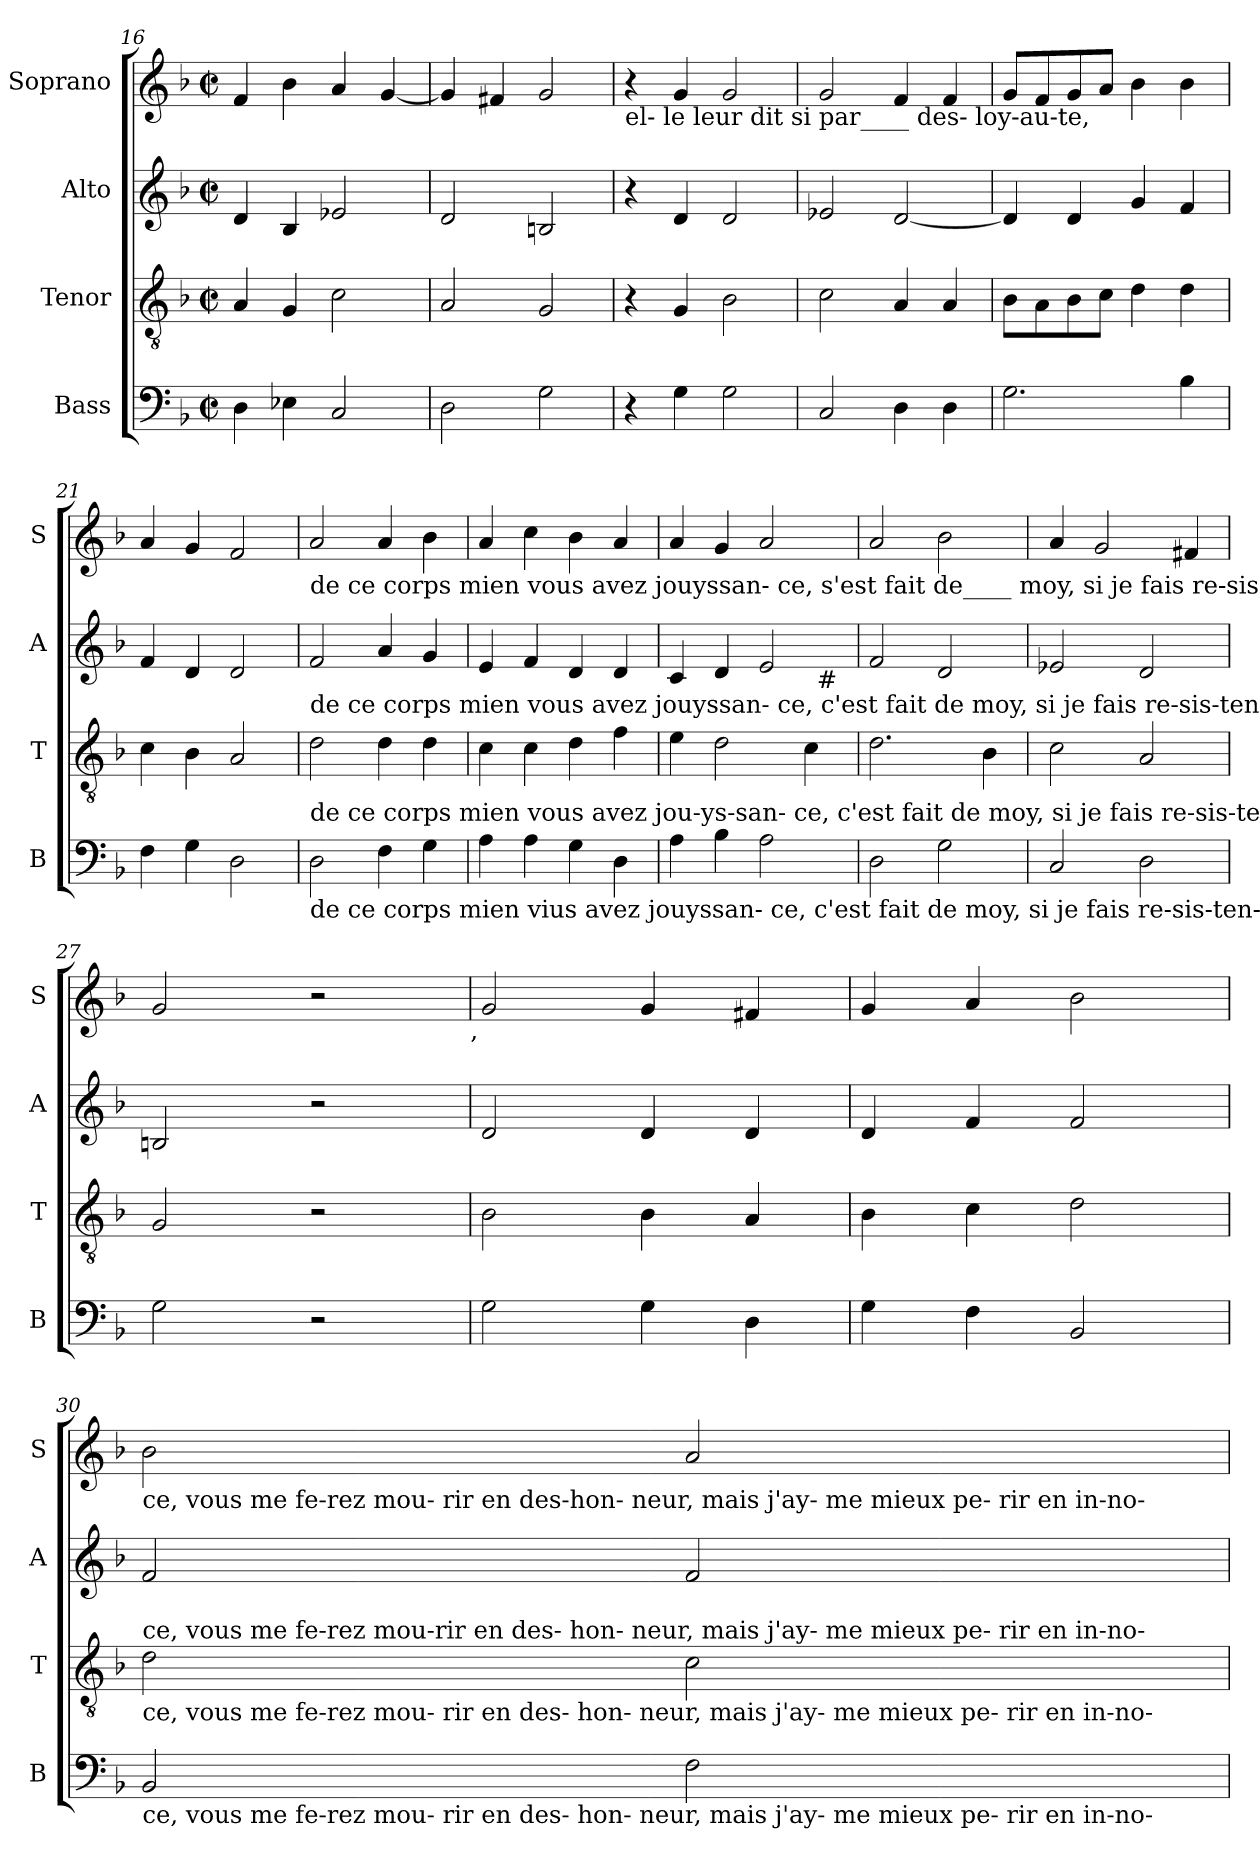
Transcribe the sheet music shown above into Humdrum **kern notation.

**kern	**kern	**kern	**kern
*part4	*part3	*part2	*part1
*staff4	*staff3	*staff2	*staff1
*I"Bass	*I"Tenor	*I"Alto	*I"Soprano
*I'B	*I'T	*I'A	*I'S
*clefF4	*clefGv2	*clefG2	*clefG2
*k[b-]	*k[b-]	*k[b-]	*k[b-]
*F:	*F:	*F:	*F:
*M2/2	*M2/2	*M2/2	*M2/2
*met(c|)	*met(c|)	*met(c|)	*met(c|)
=16	=16	=16	=16
4D\	4A/	4d/	4f/
4E-X\	4G/	4B-/	4b-\
2C/	2c\	2e-X/	4a/
.	.	.	[4g/
=17	=17	=17	=17
2D\	2A/	2d/	4g/]
.	.	.	4f#X/
2G\	2G/	2Bn/	2g/
=18	=18	=18	=18
!	!	!	!LO:TX:b:t=el- le        leur     dit  si    par____ des- loy-au-te,
4r	4r	4r	4r
4G\	4G/	4d/	4g/
2G\	2B-\	2d/	2g/
=19	=19	=19	=19
2C/	2c\	2e-X/	2g/
4D\	4A/	[2d/	4f/
4D\	4A/	.	4f/
=20	=20	=20	=20
2.G\	8B-\L	4d/]	8g/L
.	8A\	.	8f/
.	8B-\	4d/	8g/
.	8c\J	.	8a/J
.	4d\	4g/	4b-\
4B-\	4d\	4f/	4b-\
=21	=21	=21	=21
4F\	4c\	4f/	4a/
4G\	4B-\	4d/	4g/
2D\	2A/	2d/	2f/
!!LO:PB:g=z
=22	=22	=22	=22
!	!	!	!LO:TX:b:t=de   ce corps mien vous avez jouyssan-    ce, s'est    fait de____   moy,      si     je fais re-sis-ten-
!	!LO:TX:a:t=de   ce corps mien vous avez jouyssan-   ce,  c'est    fait     de      moy,      si      je fais re-sis-ten-	!	!
!LO:TX:a:t=de   ce corps mien vous avez jou-ys-san- ce,      c'est fait    de      moy,      si      je fais re-sis-ten-	!	!	!
!LO:TX:b:t=de   ce corps mien vius avez jouyssan-     ce,   c'est   fait     de      moy,       si     je fais re-sis-ten-	!	!	!
2D\	2d\	2f/	2a/
4F\	4d\	4a/	4a/
4G\	4d\	4g/	4b-\
=23	=23	=23	=23
4A\	4c\	4e/	4a/
4A\	4c\	4f/	4cc\
4G\	4d\	4d/	4b-\
4D\	4f\	4d/	4a/
=24	=24	=24	=24
*	*^	*	*
4A\	4e\	2ryy	4c/	4a/
4B-\	2d\	.	4d/	4g/
2A\	.	4ryy	2e/	2a/
.	4c\	32ryy	.	.
!	!	!LO:TX:a:t=#	!	!
.	.	8..ryy	.	.
*	*v	*v	*	*
=25	=25	=25	=25
2D\	2.d\	2f/	2a/
2G\	.	2d/	2b-\
.	4B-\	.	.
=26	=26	=26	=26
2C/	2c\	2e-X/	4a/
.	.	.	2g/
2D\	2A/	2d/	.
.	.	.	4f#X/
=27	=27	=27	=27
2G\	2G/	2Bn/	2g/
2r	2r	2r	2r
!	!	!	!LO:TX:b:t=,
=28	=28	=28	=28
2G\	2B-\	2d/	2g/
4G\	4B-\	4d/	4g/
4D\	4A/	4d/	4f#X/
=29	=29	=29	=29
4G\	4B-\	4d/	4g/
4F\	4c\	4f/	4a/
2BB-/	2d\	2f/	2b-\
!!LO:LB:g=z
=30	=30	=30	=30
!	!	!	!LO:TX:b:t=ce,    vous   me fe-rez     mou- rir en des-hon-      neur,     mais  j'ay-  me   mieux    pe- rir en in-no-
!	!LO:TX:a:t=ce,   vous    me fe-rez     mou-rir en  des-  hon-   neur,    mais   j'ay-  me   mieux    pe- rir en in-no-	!	!
!	!LO:TX:b:t=ce,   vous    me fe-rez    mou- rir en  des-  hon-   neur,   mais    j'ay-  me   mieux    pe- rir en in-no-	!	!
!LO:TX:b:t=ce,   vous    me fe-rez    mou- rir en   des- hon-   neur,    mais   j'ay-  me  mieux      pe- rir en in-no-	!	!	!
2BB-/	2d\	2f/	2b-\
2F\	2c\	2f/	2a/
=	=	=	=
*-	*-	*-	*-
